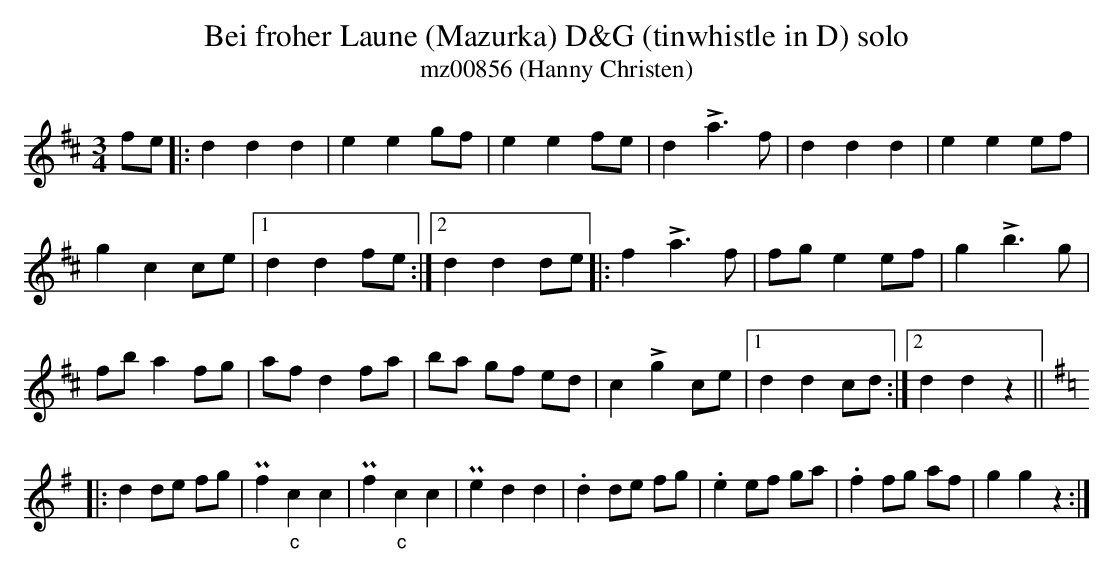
X:1
T:Bei froher Laune (Mazurka) D&G (tinwhistle in D) solo
T:mz00856 (Hanny Christen)
M:3/4
L:1/8
K:D transpose=12
fe |: d2d2d2 | e2e2gf | e2e2 fe | d2!>!a3f | d2d2d2 | \
e2e2ef |
g2c2ce |1 d2d2fe :|2 d2d2de |: f2!>!a3f | \
fge2ef | g2!>!b3g |
fba2fg | afd2fa | ba gf ed | \
c2!>!g2ce |1 d2d2cd :|2 d2d2z2 || [K:G]
|: d2de fg | Pf2"_c"c2c2 | Pf2"_c"c2c2 | \
Pe2d2d2 | .d2de fg | .e2ef ga | .f2fg af | g2g2z2 :|
